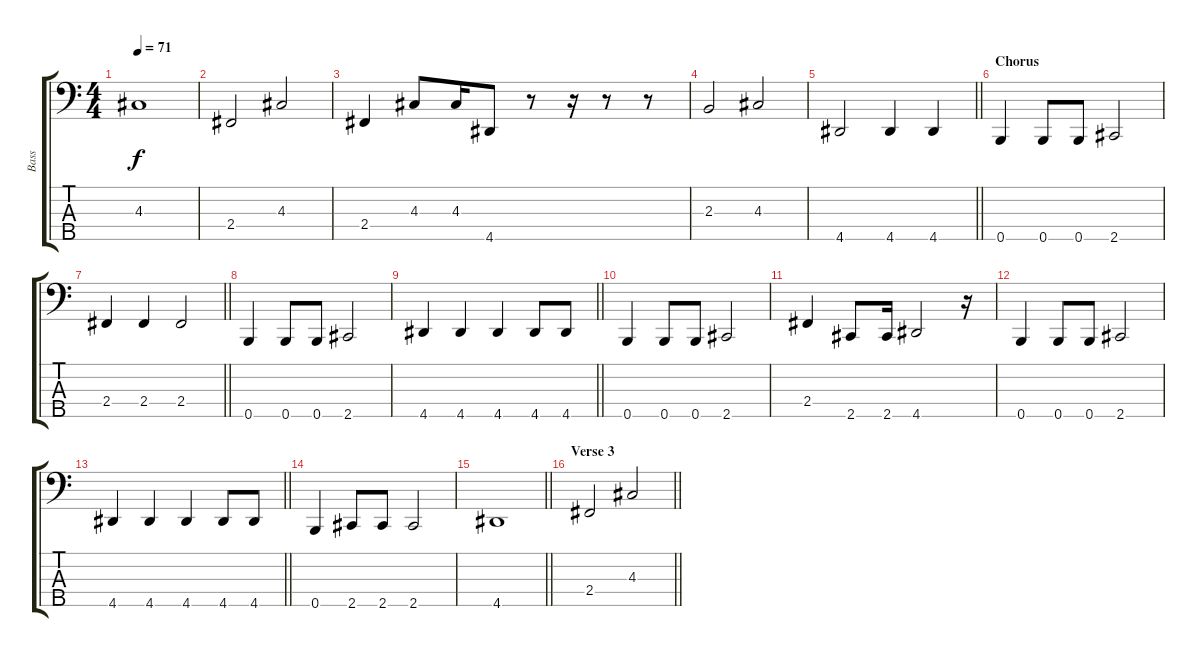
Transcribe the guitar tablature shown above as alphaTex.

\track ("Bass" "Bass") {instrument electricbassfinger}
\staff {score tabs}
\tuning (G2 D2 A1 E1 B0) {hide}
\ts (4 4)
\tempo 71
\clef f4
\ks c
4.3.1{dy f} |
2.4.2 4.3.2 |
2.4.4 4.3.8 4.3.16 4.5.8 r.8 r.16 r.8 r.8 |
2.3.2 4.3.2 |
\barLineRight lightlight
4.5.2 4.5.4 4.5.4 |
\section ("" "Chorus")
0.5.4 0.5.8 0.5.8 2.5.2 |
\barLineRight lightlight
2.4.4 2.4.4 2.4.2 |
0.5.4 0.5.8 0.5.8 2.5.2 |
\barLineRight lightlight
4.5.4 4.5.4 4.5.4 4.5.8 4.5.8 |
0.5.4 0.5.8 0.5.8 2.5.2 |
2.4.4 2.5.8 2.5.16 4.5.2 r.16 |
0.5.4 0.5.8 0.5.8 2.5.2 |
\barLineRight lightlight
4.5.4 4.5.4 4.5.4 4.5.8 4.5.8 |
0.5.4 2.5.8 2.5.8 2.5.2 |
\barLineRight lightlight
4.5.1 |
\section ("" "Verse 3")
\barLineRight lightlight
2.4.2 4.3.2
